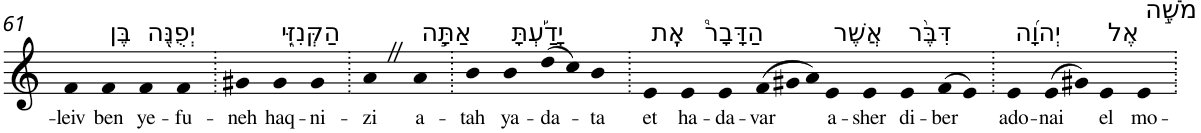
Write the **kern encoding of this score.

**kern	**text
*part1	*part1
*staff1	*staff1
*I"Piano	*
*I'Pno	*
!!LO:PB:g=z
*clefG2	*
*k[]	*
=61	=61
!	!LO:LY:b
4f	-leiv
!LO:TX:a:t=בֶּן	!
!	!LO:LY:b
4f	ben
!LO:TX:a:t=יְפֻנֶּ֖ה	!
!	!LO:LY:b
4f	ye-
!	!LO:LY:b
4f	-fu-
=62.	=62.
!	!LO:LY:b
4g#X	-neh
!LO:TX:a:t=הַקְּנִזִּ֑י	!
!	!LO:LY:b
4g#	haq-
!	!LO:LY:b
4g#	-ni-
=63.	=63.
!	!LO:LY:b
4aZ	-zi
!LO:TX:a:t=אַתָּ֣ה	!
!	!LO:LY:b
4a	a-
=64.	=64.
!	!LO:LY:b
4b	-tah
!LO:TX:a:t=יָדַ֡עְתָּ	!
!	!LO:LY:b
4b	ya-
!	!LO:LY:b
(>8dd	-da-
8cc)	.
!	!LO:LY:b
4b	-ta
=65.	=65.
!LO:TX:a:t=אֶֽת	!
!	!LO:LY:b
4e	et
!LO:TX:a:t=הַדָּבָר֩	!
!	!LO:LY:b
4e	ha-
!	!LO:LY:b
4e	-da-
*Xtuplet	*
!	!LO:LY:b
(>12f	-var
12g#X	.
12a)	.
!LO:TX:a:t=אֲשֶׁר	!
!	!LO:LY:b
4e	a-
!	!LO:LY:b
4e	-sher
!LO:TX:a:t=דִּבֶּ֨ר	!
!	!LO:LY:b
4e	di-
!	!LO:LY:b
(>8f	-ber
8e)	.
=66.	=66.
!LO:TX:a:t=יְהוָ֜ה	!
!	!LO:LY:b
4e	ado-
!	!LO:LY:b
(>8e	-nai
8g#X)	.
!LO:TX:a:t=אֶל	!
!	!LO:LY:b
4e	el
!LO:TX:a:t=מֹשֶׁ֣ה	!
!	!LO:LY:b
4e	mo-
=.	=.
*-	*-
